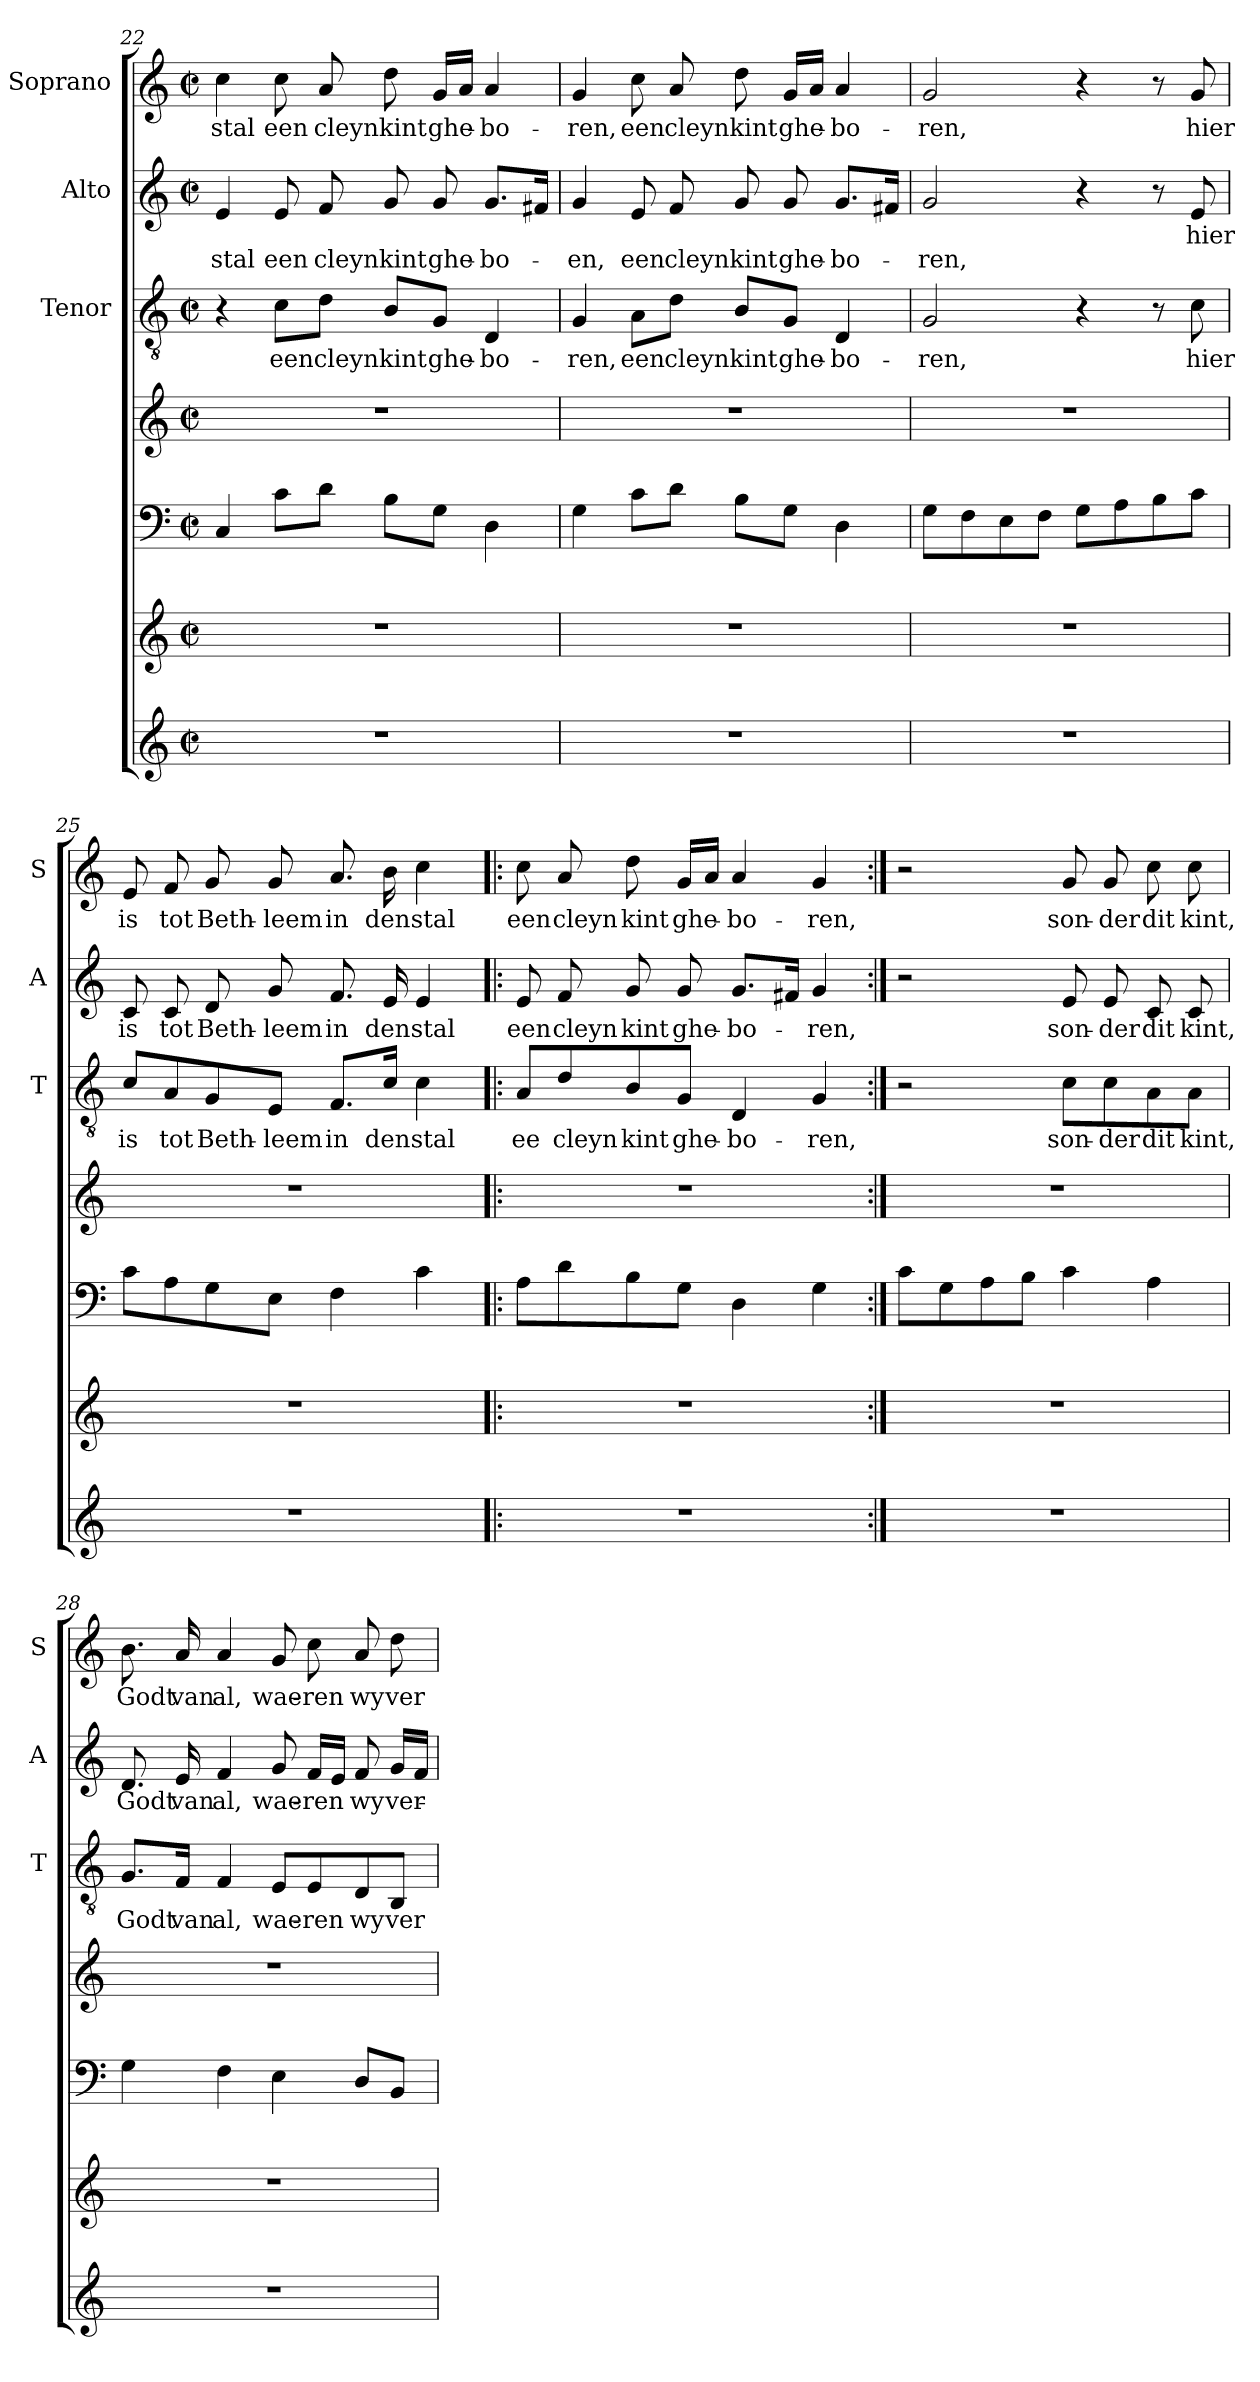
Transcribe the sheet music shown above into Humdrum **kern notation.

**kern	**kern	**kern	**kern	**kern	**text	**kern	**text	**text	**kern	**text
*part6	*part5	*part4	*part4	*part3	*part3	*part2	*part2	*part2	*part1	*part1
*staff7	*staff6	*staff5	*staff4	*staff3	*staff3	*staff2	*staff2	*staff2	*staff1	*staff1
*	*	*	*	*I"Tenor	*	*I"Alto	*	*	*I"Soprano	*
*	*	*	*	*I'T	*	*I'A	*	*	*I'S	*
*clefG2	*clefG2	*clefF4	*clefG2	*clefGv2	*	*clefG2	*	*	*clefG2	*
*k[]	*k[]	*k[]	*k[]	*k[]	*	*k[]	*	*	*k[]	*
*C:	*C:	*C:	*C:	*C:	*	*C:	*	*	*C:	*
*M2/2	*M2/2	*M2/2	*M2/2	*M2/2	*	*M2/2	*	*	*M2/2	*
*met(c|)	*met(c|)	*met(c|)	*met(c|)	*met(c|)	*	*met(c|)	*	*	*met(c|)	*
=22	=22	=22	=22	=22	=22	=22	=22	=22	=22	=22
1r	1r	4C/	1r	4r	.	4e/	.	stal	4cc\	stal
.	.	8c\L	.	8c\L	een	8e/	.	een	8cc\	een
.	.	8d\J	.	8d\J	cleyn	8f/	.	cleyn	8a/	cleyn
.	.	8B\L	.	8B/L	kint	8g/	.	kint	8dd\	kint
.	.	8G\J	.	8G/J	ghe-	8g/	.	ghe-	16g/LL	ghe-
.	.	.	.	.	.	.	.	.	16a/JJ	.
.	.	4D\	.	4D/	-bo-	8.g/L	.	-bo-	4a/	-bo-
.	.	.	.	.	.	16f#X/Jk	.	.	.	.
!!LO:LB:g=z
=23	=23	=23	=23	=23	=23	=23	=23	=23	=23	=23
1r	1r	4G\	1r	4G/	-ren,	4g/	.	-en,	4g/	-ren,
.	.	8c\L	.	8A\L	een	8e/	.	een	8cc\	een
.	.	8d\J	.	8d\J	cleyn	8f/	.	cleyn	8a/	cleyn
.	.	8B\L	.	8B/L	kint	8g/	.	kint	8dd\	kint
.	.	8G\J	.	8G/J	ghe-	8g/	.	ghe-	16g/LL	ghe-
.	.	.	.	.	.	.	.	.	16a/JJ	.
.	.	4D\	.	4D/	-bo-	8.g/L	.	-bo-	4a/	-bo-
.	.	.	.	.	.	16f#X/Jk	.	.	.	.
=24	=24	=24	=24	=24	=24	=24	=24	=24	=24	=24
1r	1r	8G\L	1r	2G/	-ren,	2g/	.	-ren,	2g/	-ren,
.	.	8F\	.	.	.	.	.	.	.	.
.	.	8E\	.	.	.	.	.	.	.	.
.	.	8F\J	.	.	.	.	.	.	.	.
.	.	8G\L	.	4rA	.	4ra	.	.	4ra	.
.	.	8A\	.	.	.	.	.	.	.	.
.	.	8B\	.	8rA	.	8ra	.	.	8ra	.
.	.	8c\J	.	8c\	hier	8e/	hier	.	8g/	hier
=25	=25	=25	=25	=25	=25	=25	=25	=25	=25	=25
1r	1r	8c\L	1r	8c/L	is	8c/	is	.	8e/	is
.	.	8A\	.	8A/	tot	8c/	tot	.	8f/	tot
.	.	8G\	.	8G/	Beth-	8d/	Beth-	.	8g/	Beth-
.	.	8E\J	.	8E/J	-leem	8g/	-leem	.	8g/	-leem
.	.	4F\	.	8.F/L	in	8.f/	in	.	8.a/	in
.	.	.	.	16c/Jk	den	16e/	den	.	16b\	den
.	.	4c\	.	4c\	stal	4e/	stal	.	4cc\	stal
!!LO:PB:g=z
=26!|:	=26!|:	=26!|:	=26!|:	=26!|:	=26!|:	=26!|:	=26!|:	=26!|:	=26!|:	=26!|:
1r	1r	8A\L	1r	8A/L	ee	8e/	een	.	8cc\	een
.	.	8d\	.	8d/	cleyn	8f/	cleyn	.	8a/	cleyn
.	.	8B\	.	8B/	kint	8g/	kint	.	8dd\	kint
.	.	8G\J	.	8G/J	ghe-	8g/	ghe-	.	16g/LL	ghe-
.	.	.	.	.	.	.	.	.	16a/JJ	.
.	.	4D\	.	4D/	-bo-	8.g/L	-bo-	.	4a/	-bo-
.	.	.	.	.	.	16f#X/Jk	.	.	.	.
.	.	4G\	.	4G/	-ren,	4g/	-ren,	.	4g/	-ren,
=27:|!	=27:|!	=27:|!	=27:|!	=27:|!	=27:|!	=27:|!	=27:|!	=27:|!	=27:|!	=27:|!
1r	1r	8c\L	1r	2r	.	2r	.	.	2r	.
.	.	8G\	.	.	.	.	.	.	.	.
.	.	8A\	.	.	.	.	.	.	.	.
.	.	8B\J	.	.	.	.	.	.	.	.
.	.	4c\	.	8c\L	son-	8e/	son-	.	8g/	son-
.	.	.	.	8c\	-der	8e/	-der	.	8g/	-der
.	.	4A\	.	8A\	dit	8c/	dit	.	8cc\	dit
.	.	.	.	8A\J	kint,	8c/	kint,	.	8cc\	kint,
=28	=28	=28	=28	=28	=28	=28	=28	=28	=28	=28
1r	1r	4G\	1r	8.G/L	Godt	8.d/	Godt	.	8.b\	Godt
.	.	.	.	16F/Jk	van	16e/	van	.	16a/	van
.	.	4F\	.	4F/	al,	4f/	al,	.	4a/	al,
.	.	4E\	.	8E/L	wae-	8g/	wae-	.	8g/	wae-
.	.	.	.	8E/	-ren	16f/LL	-ren	.	8cc\	-ren
.	.	.	.	.	.	16e/JJ	.	.	.	.
.	.	8D/L	.	8D/	wy	8f/	wy	.	8a/	wy
.	.	8BB/J	.	8BB/J	ver-	16g/LL	ver-	.	8dd\	ver-
.	.	.	.	.	.	16f/JJ	.	.	.	.
=	=	=	=	=	=	=	=	=	=	=
*-	*-	*-	*-	*-	*-	*-	*-	*-	*-	*-
